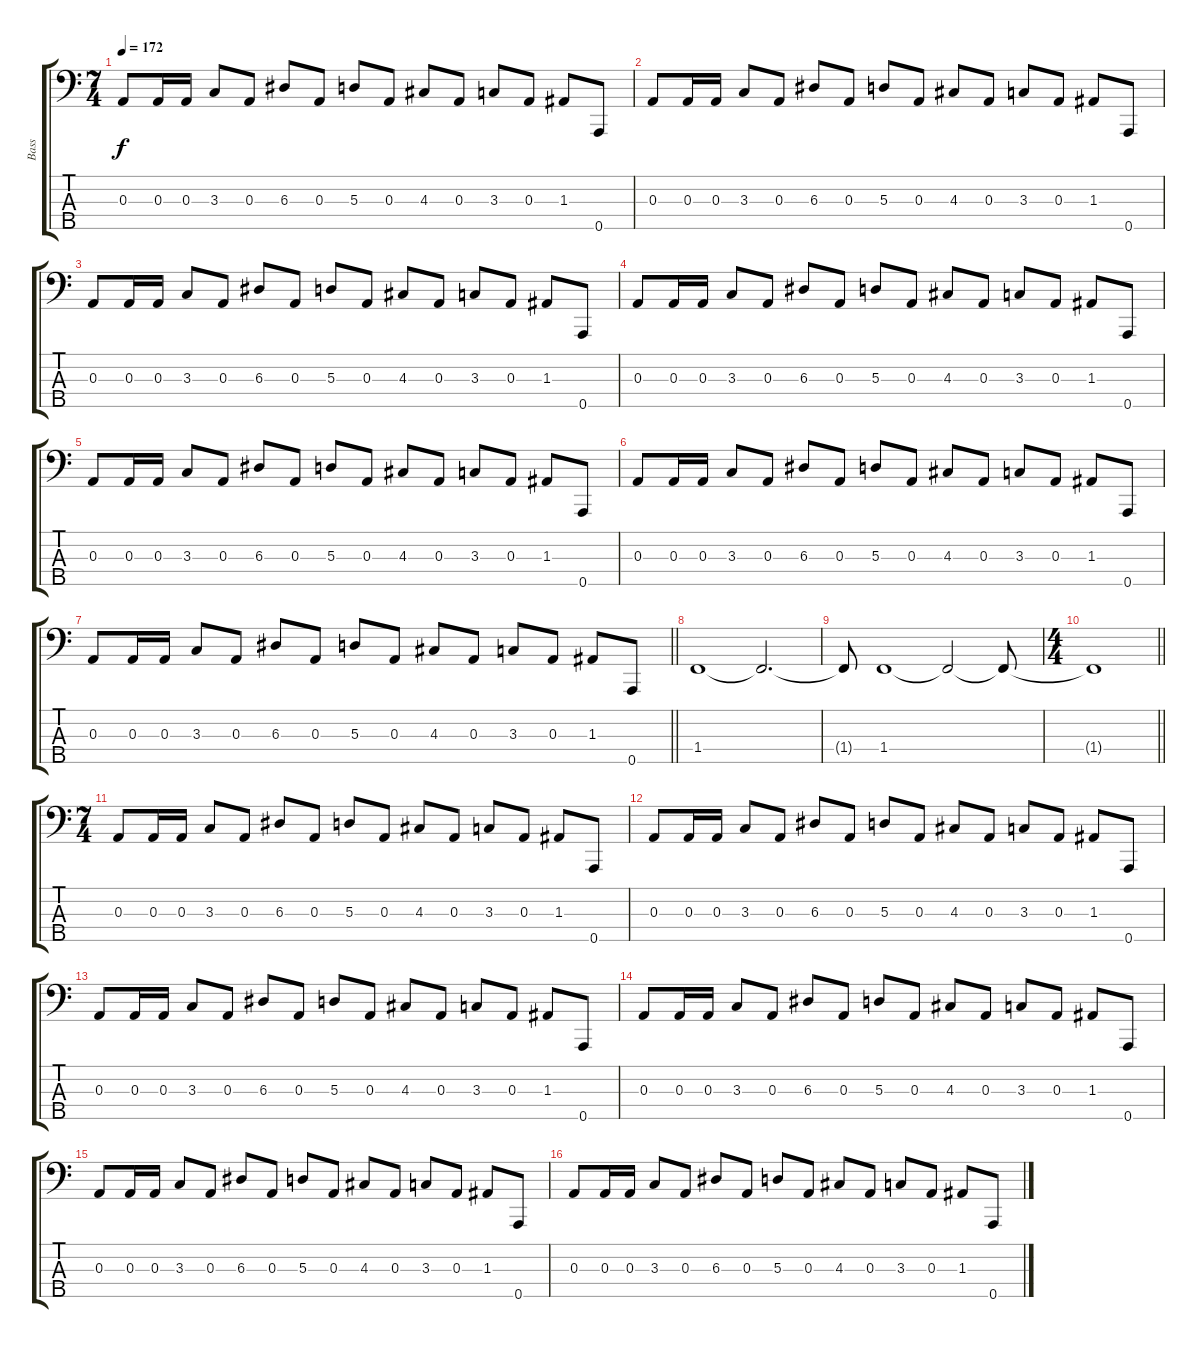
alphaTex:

\track ("Bass" "Bass") {instrument electricbasspick}
\staff {score tabs}
\tuning (G2 D2 A1 E1 A0) {hide}
\ts (7 4)
\tempo 172
\clef f4
\ks c
0.3.8{dy f} 0.3.16 0.3.16 3.3.8 0.3.8 6.3.8 0.3.8 5.3.8 0.3.8 4.3.8 0.3.8 3.3.8 0.3.8 1.3.8 0.5.8 |
0.3.8 0.3.16 0.3.16 3.3.8 0.3.8 6.3.8 0.3.8 5.3.8 0.3.8 4.3.8 0.3.8 3.3.8 0.3.8 1.3.8 0.5.8 |
0.3.8 0.3.16 0.3.16 3.3.8 0.3.8 6.3.8 0.3.8 5.3.8 0.3.8 4.3.8 0.3.8 3.3.8 0.3.8 1.3.8 0.5.8 |
0.3.8 0.3.16 0.3.16 3.3.8 0.3.8 6.3.8 0.3.8 5.3.8 0.3.8 4.3.8 0.3.8 3.3.8 0.3.8 1.3.8 0.5.8 |
0.3.8 0.3.16 0.3.16 3.3.8 0.3.8 6.3.8 0.3.8 5.3.8 0.3.8 4.3.8 0.3.8 3.3.8 0.3.8 1.3.8 0.5.8 |
0.3.8 0.3.16 0.3.16 3.3.8 0.3.8 6.3.8 0.3.8 5.3.8 0.3.8 4.3.8 0.3.8 3.3.8 0.3.8 1.3.8 0.5.8 |
\barLineRight lightlight
0.3.8 0.3.16 0.3.16 3.3.8 0.3.8 6.3.8 0.3.8 5.3.8 0.3.8 4.3.8 0.3.8 3.3.8 0.3.8 1.3.8 0.5.8 |
1.4.1 1.4{t}.2{d} |
1.4{t}.8 1.4.1 1.4{t}.2 1.4{t}.8 |
\ts (4 4)
\barLineRight lightlight
1.4{t}.1 |
\ts (7 4)
0.3.8 0.3.16 0.3.16 3.3.8 0.3.8 6.3.8 0.3.8 5.3.8 0.3.8 4.3.8 0.3.8 3.3.8 0.3.8 1.3.8 0.5.8 |
0.3.8 0.3.16 0.3.16 3.3.8 0.3.8 6.3.8 0.3.8 5.3.8 0.3.8 4.3.8 0.3.8 3.3.8 0.3.8 1.3.8 0.5.8 |
0.3.8 0.3.16 0.3.16 3.3.8 0.3.8 6.3.8 0.3.8 5.3.8 0.3.8 4.3.8 0.3.8 3.3.8 0.3.8 1.3.8 0.5.8 |
0.3.8 0.3.16 0.3.16 3.3.8 0.3.8 6.3.8 0.3.8 5.3.8 0.3.8 4.3.8 0.3.8 3.3.8 0.3.8 1.3.8 0.5.8 |
0.3.8 0.3.16 0.3.16 3.3.8 0.3.8 6.3.8 0.3.8 5.3.8 0.3.8 4.3.8 0.3.8 3.3.8 0.3.8 1.3.8 0.5.8 |
0.3.8 0.3.16 0.3.16 3.3.8 0.3.8 6.3.8 0.3.8 5.3.8 0.3.8 4.3.8 0.3.8 3.3.8 0.3.8 1.3.8 0.5.8
